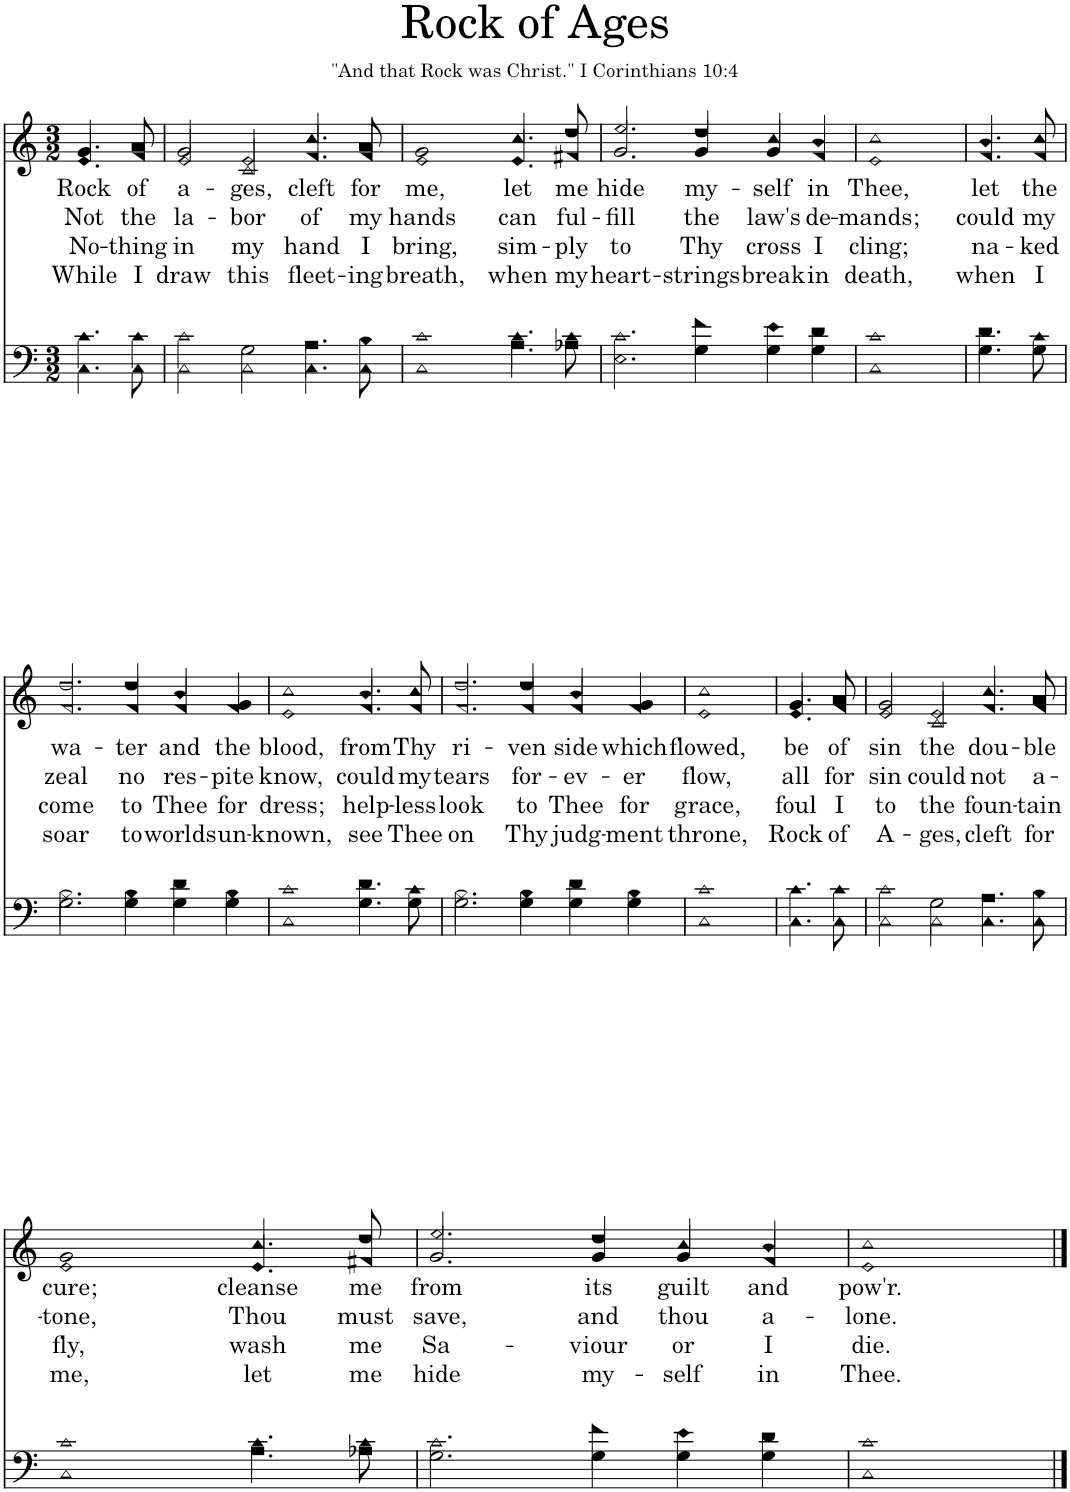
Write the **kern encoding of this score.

**kern	**kern	**text	**text	**text	**text
*part2	*part1	*part1	*part1	*part1	*part1
*staff2	*staff1	*staff1	*staff1	*staff1	*staff1
*I"Men	*I"Women	*	*	*	*
*clefF4	*clefG2	*	*	*	*
*k[]	*k[]	*	*	*	*
*M3/2	*M3/2	*	*	*	*
=1	=1	=1	=1	=1	=1
*^	*	*	*	*	*
!	!	!	!LO:LY:b	!LO:LY:b	!LO:LY:b	!LO:LY:b
*	*	*^	*	*	*	*
4.c\	4.C\	4.g/	4.e/	Rock	Not	No-	While
!	!	!	!	!LO:LY:b	!LO:LY:b	!LO:LY:b	!LO:LY:b
8c\	8C\	8a/	8f/	of	the	-thing	I
=2	=2	=2	=2	=2	=2	=2	=2
!	!	!	!	!LO:LY:b	!LO:LY:b	!LO:LY:b	!LO:LY:b
2c\	2C\	2g/	2e/	a-	la-	in	draw
!	!	!	!	!LO:LY:b	!LO:LY:b	!LO:LY:b	!LO:LY:b
2G\	2C\	2e/	2c/	-ges,	-bor	my	this
!	!	!	!	!LO:LY:b	!LO:LY:b	!LO:LY:b	!LO:LY:b
4.A\	4.C\	4.cc/	4.f/	cleft	of	hand	fleet-
!	!	!	!	!LO:LY:b	!LO:LY:b	!LO:LY:b	!LO:LY:b
8B\	8C\	8a/	8f/	for	my	I	-ing
=3	=3	=3	=3	=3	=3	=3	=3
!	!	!	!	!LO:LY:b	!LO:LY:b	!LO:LY:b	!LO:LY:b
1c	1C	1g	1e	me,	hands	bring,	breath,
!	!	!	!	!LO:LY:b	!LO:LY:b	!LO:LY:b	!LO:LY:b
4.c\	4.A\	4.cc/	4.e/	let	can	sim-	when
!	!	!	!	!LO:LY:b	!LO:LY:b	!LO:LY:b	!LO:LY:b
8c\	8A-X\	8dd/	8f#X/	me	ful-	-ply	my
=4	=4	=4	=4	=4	=4	=4	=4
!	!	!	!	!LO:LY:b	!LO:LY:b	!LO:LY:b	!LO:LY:b
2.c\	2.E\	2.ee/	2.g/	hide	-fill	to	heart-
!	!	!	!	!LO:LY:b	!LO:LY:b	!LO:LY:b	!LO:LY:b
4f\	4G\	4dd/	4g/	my-	the	Thy	-strings
!	!	!	!	!LO:LY:b	!LO:LY:b	!LO:LY:b	!LO:LY:b
4e\	4G\	4cc/	4g/	-self	law's	cross	break
!	!	!	!	!LO:LY:b	!LO:LY:b	!LO:LY:b	!LO:LY:b
4d\	4G\	4b/	4f/	in	de-	I	in
=5	=5	=5	=5	=5	=5	=5	=5
!	!	!	!	!LO:LY:b	!LO:LY:b	!LO:LY:b	!LO:LY:b
1c	1C	1cc	1e	Thee,	-mands;	cling;	death,
=6	=6	=6	=6	=6	=6	=6	=6
!	!	!	!	!LO:LY:b	!LO:LY:b	!LO:LY:b	!LO:LY:b
4.d\	4.G\	4.b/	4.f/	let	could	na-	when
!	!	!	!	!LO:LY:b	!LO:LY:b	!LO:LY:b	!LO:LY:b
8c\	8G\	8cc/	8f/	the	my	-ked	I
!!LO:LB:g=z	!!
=7	=7	=7	=7	=7	=7	=7	=7
!	!	!	!	!LO:LY:b	!LO:LY:b	!LO:LY:b	!LO:LY:b
2.B\	2.G\	2.dd/	2.f/	wa-	zeal	come	soar
!	!	!	!	!LO:LY:b	!LO:LY:b	!LO:LY:b	!LO:LY:b
4B\	4G\	4dd/	4f/	-ter	no	to	to
!	!	!	!	!LO:LY:b	!LO:LY:b	!LO:LY:b	!LO:LY:b
4d\	4G\	4b/	4f/	and	res-	Thee	worlds
!	!	!	!	!LO:LY:b	!LO:LY:b	!LO:LY:b	!LO:LY:b
4B\	4G\	4g/	4f/	the	-pite	for	un-
=8	=8	=8	=8	=8	=8	=8	=8
!	!	!	!	!LO:LY:b	!LO:LY:b	!LO:LY:b	!LO:LY:b
1c	1C	1cc	1e	blood,	know,	dress;	-known,
!	!	!	!	!LO:LY:b	!LO:LY:b	!LO:LY:b	!LO:LY:b
4.d\	4.G\	4.b/	4.f/	from	could	help-	see
!	!	!	!	!LO:LY:b	!LO:LY:b	!LO:LY:b	!LO:LY:b
8c\	8G\	8cc/	8f/	Thy	my	-less	Thee
=9	=9	=9	=9	=9	=9	=9	=9
!	!	!	!	!LO:LY:b	!LO:LY:b	!LO:LY:b	!LO:LY:b
2.B\	2.G\	2.dd/	2.f/	ri-	tears	look	on
!	!	!	!	!LO:LY:b	!LO:LY:b	!LO:LY:b	!LO:LY:b
4B\	4G\	4dd/	4f/	-ven	for-	to	Thy
!	!	!	!	!LO:LY:b	!LO:LY:b	!LO:LY:b	!LO:LY:b
4d\	4G\	4b/	4f/	side	-ev-	Thee	judg-
!	!	!	!	!LO:LY:b	!LO:LY:b	!LO:LY:b	!LO:LY:b
4B\	4G\	4g/	4f/	which	-er	for	-ment
=10	=10	=10	=10	=10	=10	=10	=10
!	!	!	!	!LO:LY:b	!LO:LY:b	!LO:LY:b	!LO:LY:b
1c	1C	1cc	1e	flowed,	flow,	grace,	throne,
=11	=11	=11	=11	=11	=11	=11	=11
!	!	!	!	!LO:LY:b	!LO:LY:b	!LO:LY:b	!LO:LY:b
4.c\	4.C\	4.g/	4.e/	be	all	foul	Rock
!	!	!	!	!LO:LY:b	!LO:LY:b	!LO:LY:b	!LO:LY:b
8c\	8C\	8a/	8f/	of	for	I	of
=12	=12	=12	=12	=12	=12	=12	=12
!	!	!	!	!LO:LY:b	!LO:LY:b	!LO:LY:b	!LO:LY:b
2c\	2C\	2g/	2e/	sin	sin	to	A-
!	!	!	!	!LO:LY:b	!LO:LY:b	!LO:LY:b	!LO:LY:b
2G\	2C\	2e/	2c/	the	could	the	-ges,
!	!	!	!	!LO:LY:b	!LO:LY:b	!LO:LY:b	!LO:LY:b
4.A\	4.C\	4.cc/	4.f/	dou-	not	foun-	cleft
!	!	!	!	!LO:LY:b	!LO:LY:b	!LO:LY:b	!LO:LY:b
8B\	8C\	8a/	8f/	-ble	a-	-tain	for
!!LO:LB:g=z	!!
=13	=13	=13	=13	=13	=13	=13	=13
!	!	!	!	!LO:LY:b	!LO:LY:b	!LO:LY:b	!LO:LY:b
1c	1C	1g	1e	cure;	-tone,	fly,	me,
!	!	!	!	!LO:LY:b	!LO:LY:b	!LO:LY:b	!LO:LY:b
4.c\	4.A\	4.cc/	4.e/	cleanse	Thou	wash	let
!	!	!	!	!LO:LY:b	!LO:LY:b	!LO:LY:b	!LO:LY:b
8c\	8A-X\	8dd/	8f#X/	me	must	me	me
=14	=14	=14	=14	=14	=14	=14	=14
!	!	!	!	!LO:LY:b	!LO:LY:b	!LO:LY:b	!LO:LY:b
2.c\	2.G\	2.ee/	2.g/	from	save,	Sa-	hide
!	!	!	!	!LO:LY:b	!LO:LY:b	!LO:LY:b	!LO:LY:b
4f\	4G\	4dd/	4g/	its	and	-viour	my-
!	!	!	!	!LO:LY:b	!LO:LY:b	!LO:LY:b	!LO:LY:b
4e\	4G\	4cc/	4g/	guilt	thou	or	-self
!	!	!	!	!LO:LY:b	!LO:LY:b	!LO:LY:b	!LO:LY:b
4d\	4G\	4b/	4f/	and	a-	I	in
=15	=15	=15	=15	=15	=15	=15	=15
!	!	!	!	!LO:LY:b	!LO:LY:b	!LO:LY:b	!LO:LY:b
1c	1C	1cc	1e	pow'r.	-lone.	die.	Thee.
*v	*v	*	*	*	*	*	*
*	*v	*v	*	*	*	*
==	==	==	==	==	==
*-	*-	*-	*-	*-	*-
